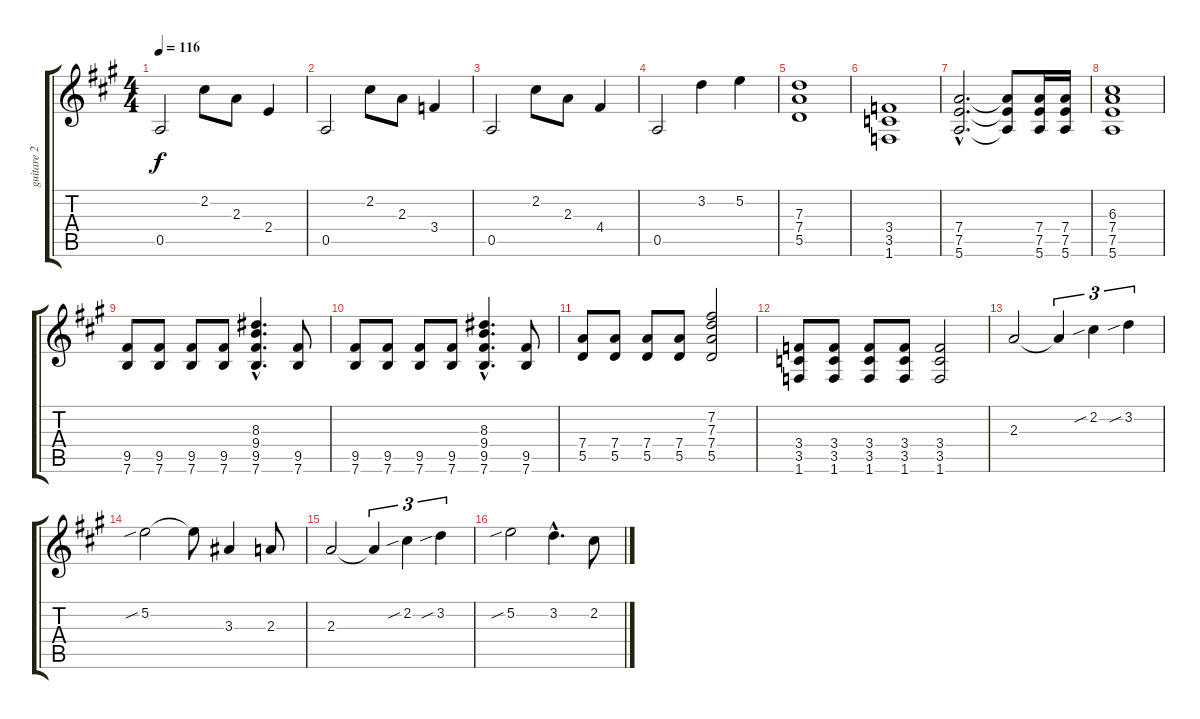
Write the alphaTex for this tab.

\track ("guitare 2" "guitare 2") {instrument electricguitarclean}
\staff {score tabs}
\tuning (E4 B3 G3 D3 A2 E2) {hide}
\ts (4 4)
\tempo 116
\clef g2
\ks a
0.5.2{dy f} 2.2.8 2.3.8 2.4.4 |
0.5.2 2.2.8 2.3.8 3.4.4 |
0.5.2 2.2.8 2.3.8 4.4.4 |
0.5.2 3.2.4 5.2.4 |
(7.3 7.4 5.5).1 |
(3.4 3.5 1.6).1 |
(7.4{hac} 7.5{hac} 5.6{hac}).2{d} (7.4{t} 7.5{t} 5.6{t}).8 (7.4 7.5 5.6).16 (7.4 7.5 5.6).16 |
(6.3 7.4 7.5 5.6).1 |
(9.5 7.6).8 (9.5 7.6).8 (9.5 7.6).8 (9.5 7.6).8 (8.3{hac} 9.4{hac} 9.5{hac} 7.6{hac}).4{d} (9.5 7.6).8 |
(9.5 7.6).8 (9.5 7.6).8 (9.5 7.6).8 (9.5 7.6).8 (8.3{hac} 9.4{hac} 9.5{hac} 7.6{hac}).4{d} (9.5 7.6).8 |
(7.4 5.5).8 (7.4 5.5).8 (7.4 5.5).8 (7.4 5.5).8 (7.2 7.3 7.4 5.5).2 |
(3.4 3.5 1.6).8 (3.4 3.5 1.6).8 (3.4 3.5 1.6).8 (3.4 3.5 1.6).8 (3.4 3.5 1.6).2 |
2.3.2 2.3{t}.4{tu (3 2)} 2.2{sib}.4{tu (3 2)} 3.2{sib}.4{tu (3 2)} |
5.2{sib}.2 5.2{t}.8 3.3.4 2.3.8 |
2.3.2 2.3{t}.4{tu (3 2)} 2.2{sib}.4{tu (3 2)} 3.2{sib}.4{tu (3 2)} |
5.2{sib}.2 3.2{hac}.4{d} 2.2.8
